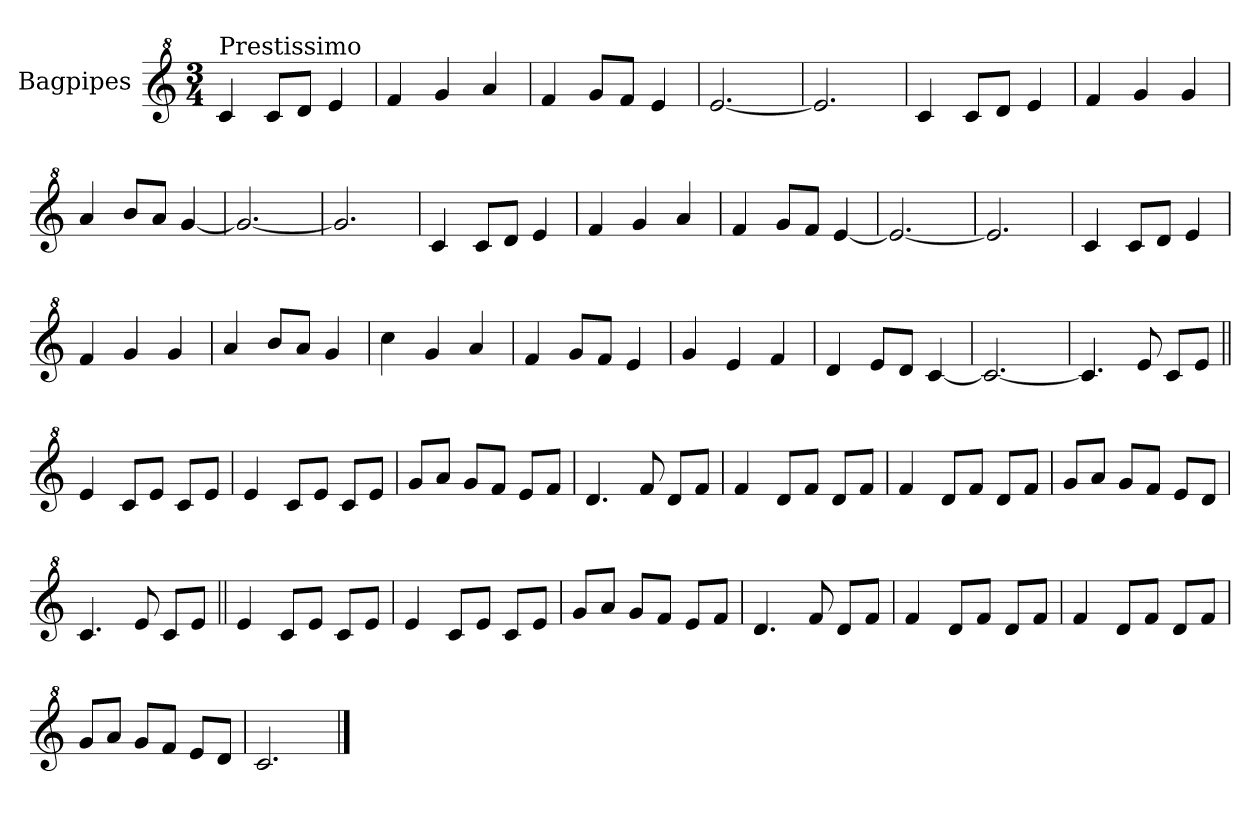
**kern
*part1
*staff1
*I"Bagpipes
*I'Bag
*clefG^2
*k[]
*M3/4
=1
!LO:TX:a:t=Prestissimo
4cc
8ccL
8ddJ
4ee
=
4ff
4gg
4aa
=
4ff
8ggL
8ffJ
4ee
=
[2.ee
=
2.ee]
=
4cc
8ccL
8ddJ
4ee
=
4ff
4gg
4gg
=
4aa
8bbL
8aaJ
[4gg
=
2.gg_
=
2.gg]
=
4cc
8ccL
8ddJ
4ee
=
4ff
4gg
4aa
=
4ff
8ggL
8ffJ
[4ee
=
2.ee_
=
2.ee]
=
4cc
8ccL
8ddJ
4ee
=
4ff
4gg
4gg
=
4aa
8bbL
8aaJ
4gg
=
4ccc
4gg
4aa
=
4ff
8ggL
8ffJ
4ee
=
4gg
4ee
4ff
=
4dd
8eeL
8ddJ
[4cc
=
2.cc_
=
4.cc]
8ee
8ccL
8eeJ
=||
4ee
8ccL
8eeJ
8ccL
8eeJ
=
4ee
8ccL
8eeJ
8ccL
8eeJ
=
8ggL
8aaJ
8ggL
8ffJ
8eeL
8ffJ
=
4.dd
8ff
8ddL
8ffJ
=
4ff
8ddL
8ffJ
8ddL
8ffJ
=
4ff
8ddL
8ffJ
8ddL
8ffJ
=
8ggL
8aaJ
8ggL
8ffJ
8eeL
8ddJ
=
4.cc
8ee
8ccL
8eeJ
=||
4ee
8ccL
8eeJ
8ccL
8eeJ
=
4ee
8ccL
8eeJ
8ccL
8eeJ
=
8ggL
8aaJ
8ggL
8ffJ
8eeL
8ffJ
=
4.dd
8ff
8ddL
8ffJ
=
4ff
8ddL
8ffJ
8ddL
8ffJ
=
4ff
8ddL
8ffJ
8ddL
8ffJ
=
8ggL
8aaJ
8ggL
8ffJ
8eeL
8ddJ
=
2.cc
==
*-
